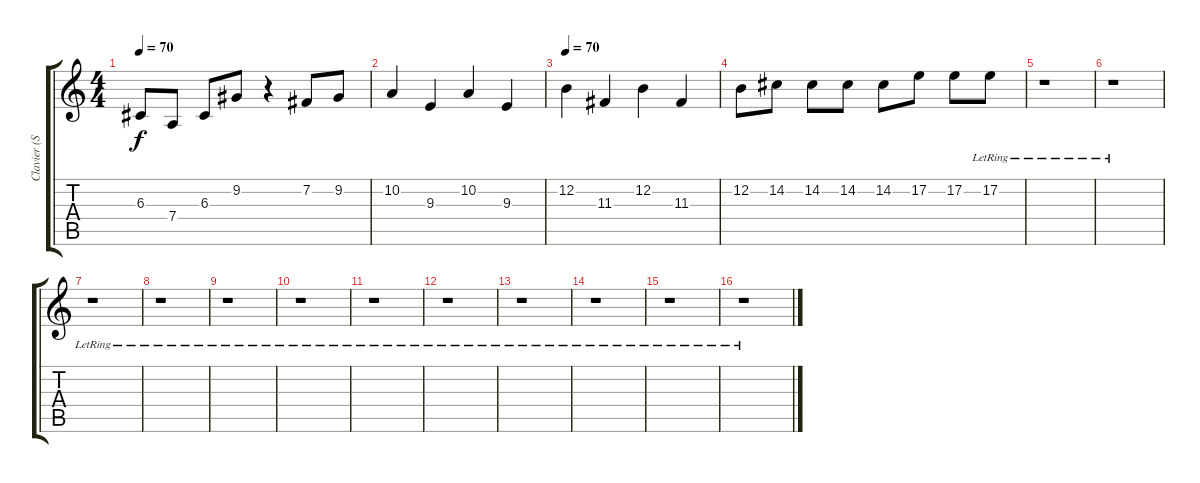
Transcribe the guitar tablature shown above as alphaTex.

\track ("Clavier (Simon Dope (Main Droite))" "Clavier (S") {instrument brightacousticpiano}
\staff {score tabs}
\tuning (E4 B3 G3 D3 A2 E2) {hide}
\ts (4 4)
\tempo 70
\tempo 90
\tempo 70
\clef g2
\ks c
6.3.8{dy f instrument brightacousticpiano} 7.4.8 6.3.8 9.2.8 r.4 7.2.8 9.2.8 |
10.2.4 9.3.4 10.2.4 9.3.4 |
\tempo 70
12.2.4 11.3.4 12.2.4 11.3.4 |
12.2.8 14.2.8 14.2.8 14.2.8 14.2.8 17.2.8 17.2.8 17.2{lr}.8 |
r.1 |
r.1 |
r.1 |
r.1 |
r.1 |
r.1 |
r.1 |
r.1 |
r.1 |
r.1 |
r.1 |
r.1
